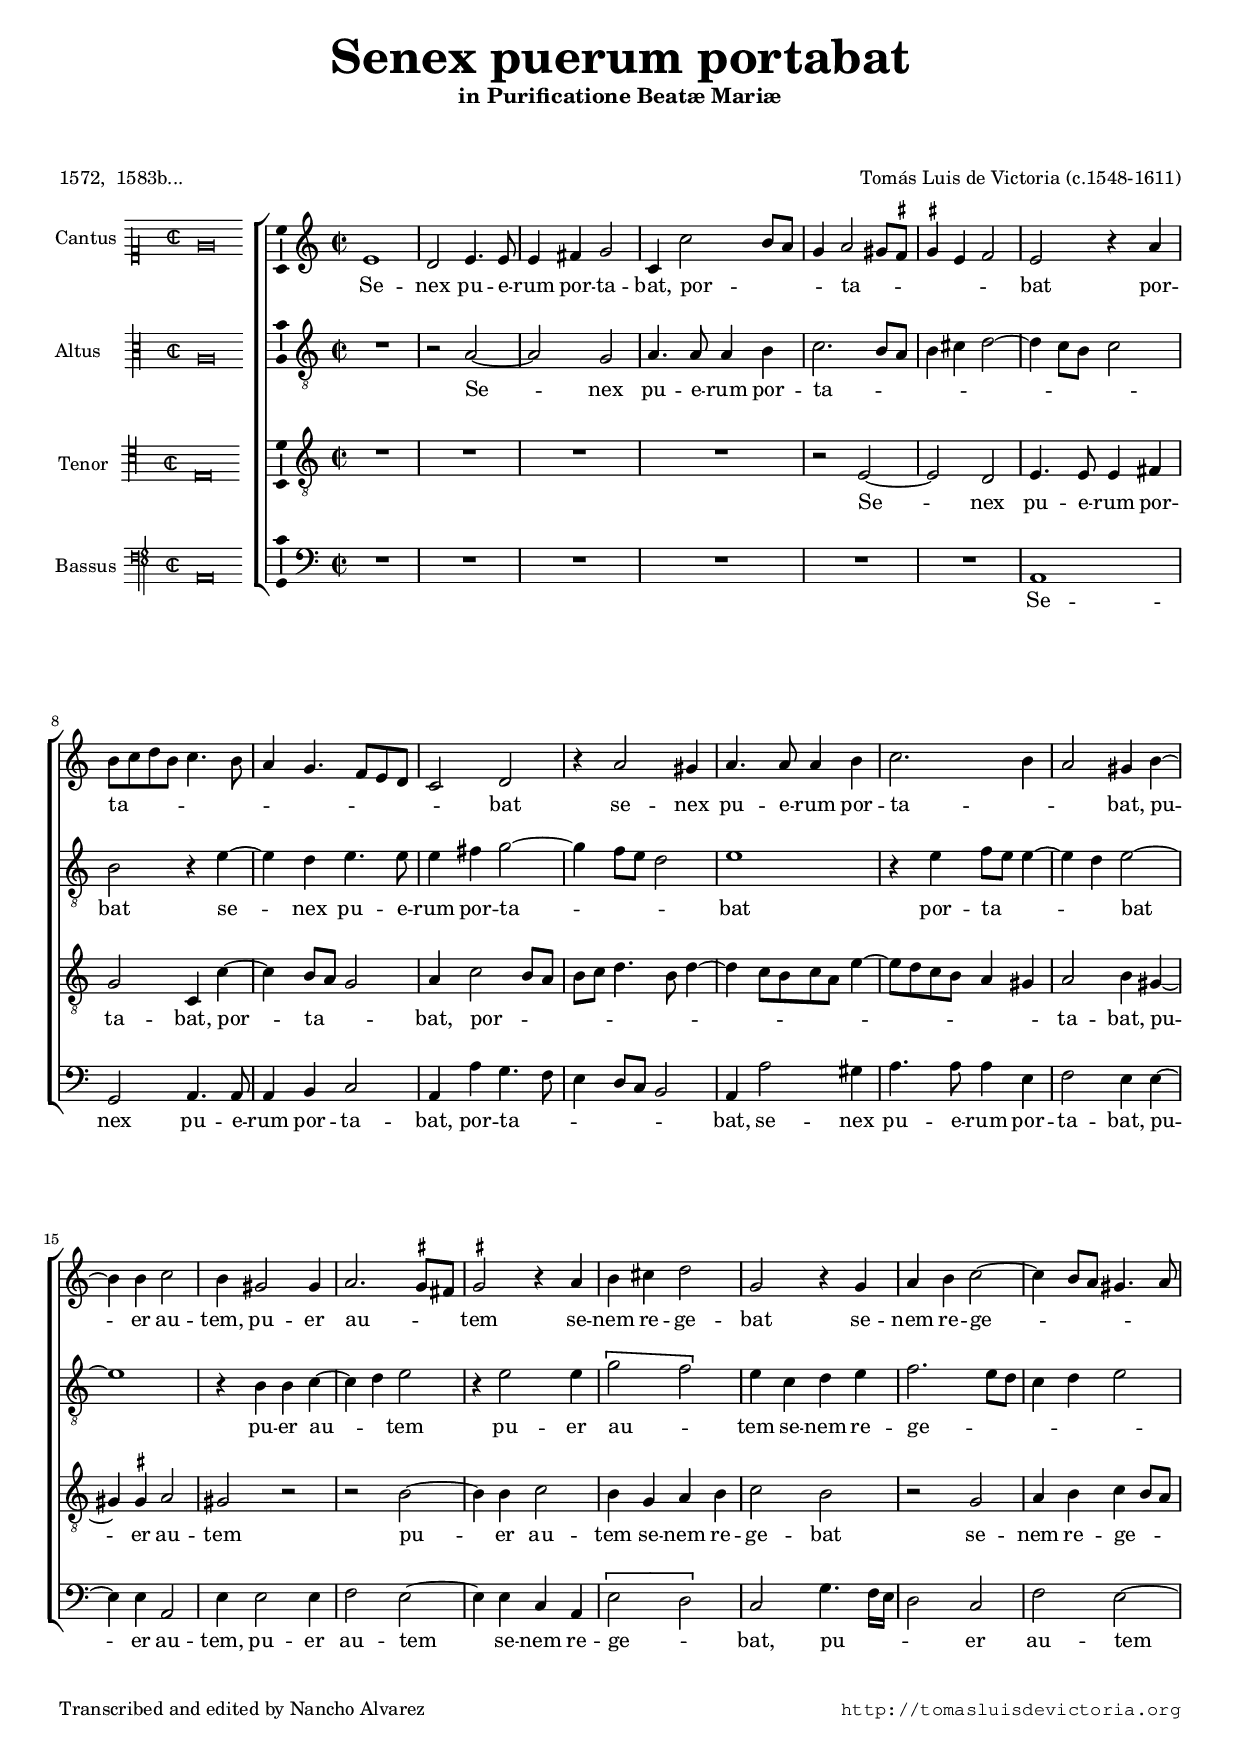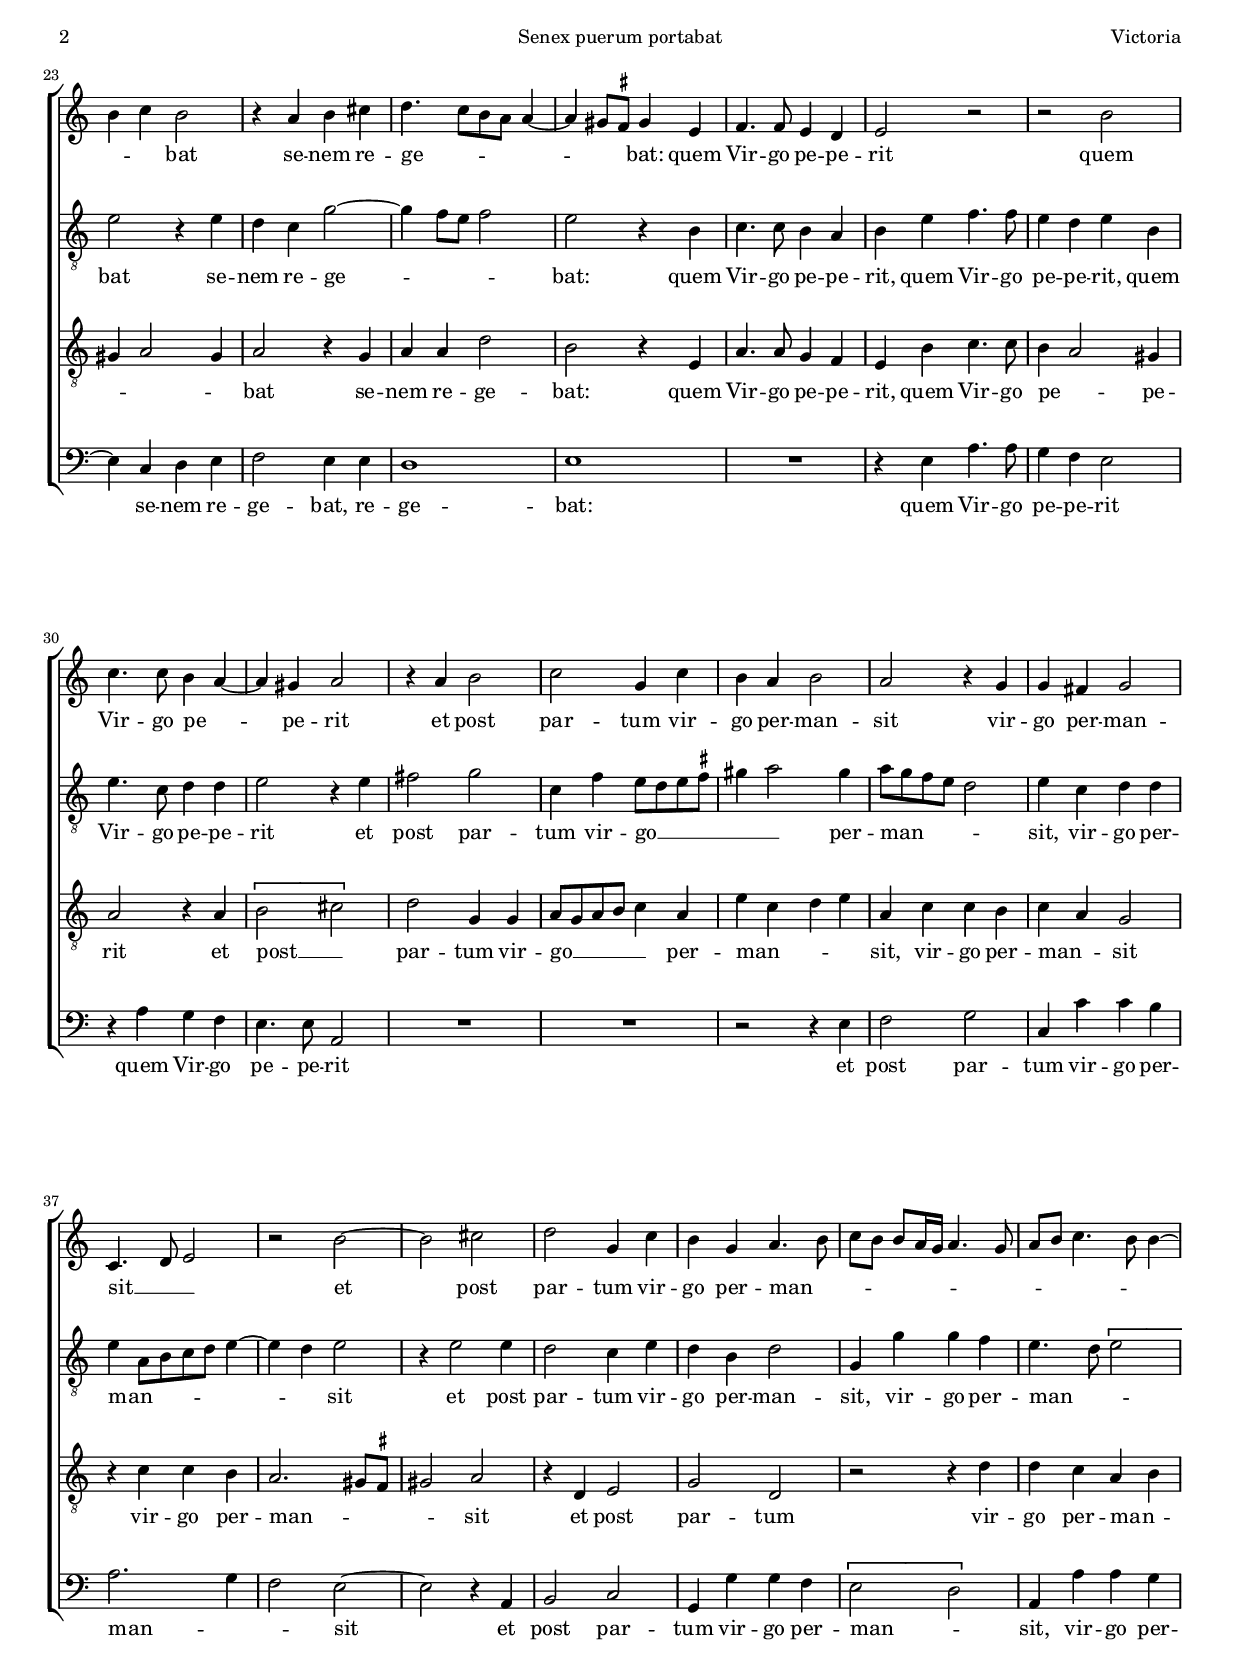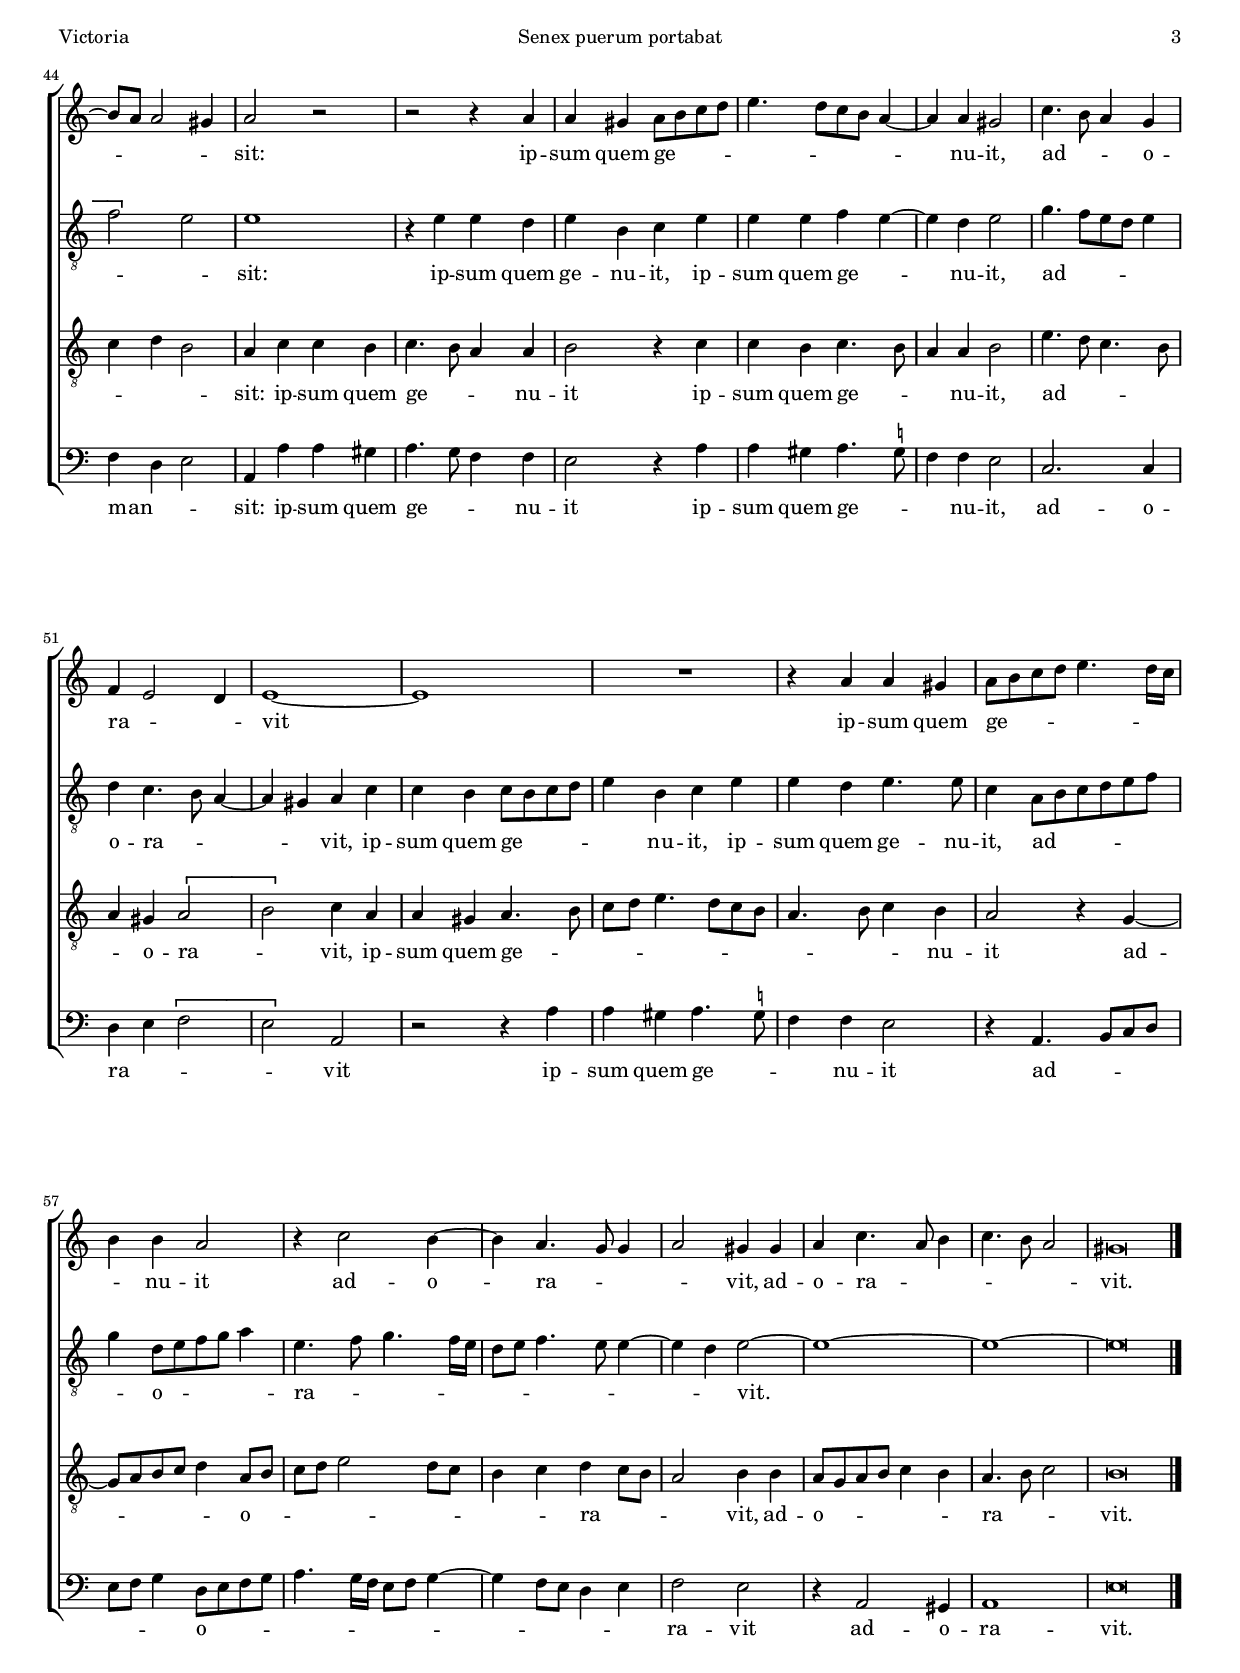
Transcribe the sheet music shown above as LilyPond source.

\version "2.18.0"

#(set-default-paper-size "a4")
#(set-global-staff-size 16.4)
#(ly:set-option 'point-and-click #f)
%mobile -s16 -i3.4

italicas=\override LyricText.font-shape = #'italic
rectas=\override LyricText.font-shape = #'upright
ss=\once \set suggestAccidentals = ##t
incipitwidth = 20

htitle="Senex puerum portabat"
hcomposer="Victoria"

\header {
	title=\markup{\fontsize #4 "Senex puerum portabat"}
	subtitle="in Purificatione Beatæ Mariæ"
	subsubtitle=\markup{\null \vspace #2 }
	composer="Tomás Luis de Victoria (c.1548-1611)"
        pdfauthor=\composer
	%opus="(-)"
	poet="1572,  1583b..."
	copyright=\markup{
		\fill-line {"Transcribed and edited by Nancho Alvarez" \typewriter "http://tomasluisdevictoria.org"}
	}
%	tagline=""
}



global =  {\time  2/2 \key c \major \skip 1*63  \bar "|."}

cantus = {
	e'1 |
	d'2 e'4. e'8 |
	e'4 fis' g'2 |
	c'4 c''2 b'8 a' |
%5
	g'4 a'2 gis'8 \ss fis' |
	\ss gis'4 e' f'2 |
	e' r4 a' |
	b'8 c'' d'' b' c''4. b'8 |
	a'4 g'4. f'8 e' d' |
%10
	c'2 d' |
	r4 a'2 gis'4 |
	a'4. a'8 a'4 b' |
	c''2. b'4 |
	a'2 gis'4 b' ~ |
%15
	b' b' c''2 |
	b'4 gis'2 gis'4 |
	a'2. \ss gis'8 fis' |
	\ss gis'2 r4 a' |
	b' cis'' d''2 |
%20
	g' r4 g' |
	a' b' c''2 ~ |
	c''4 b'8 a' gis'4. a'8 |
	b'4 c'' b'2 |
	r4 a' b' cis'' |
%25
	d''4.  c''8[ b' a'] a'4 ~ |
	a' gis'8 \ss fis' gis'4 e' |
	f'4. f'8 e'4 d' |
	e'2 r |
	r b' |
%30
	c''4. c''8 b'4 a' ~ |
	a' gis' a'2 |
	r4 a' b'2 |
	c'' g'4 c'' |
	b' a' b'2 |
%35
	a' r4 g' |
	g' fis' g'2 |
	c'4. d'8 e'2 |
	r b' ~ |
	b' cis'' |
%40
	d'' g'4 c'' |
	b' g' a'4. b'8 |
	 c''[ b']  b'[ a'16 g'] a'4. g'8 |
	a' b' c''4. b'8 b'4 ~ |
	b'8 a' a'2 gis'4 |
%45
	a'2 r |
	r r4 a' |
	a' gis' a'8 b' c'' d'' |
	e''4.  d''8[ c'' b'] a'4 ~ |
	a' a' gis'2 |
%50
	c''4. b'8 a'4 g' |
	f' e'2 d'4 |
	e'1 ~ |
	e' |
	R |
%55
	r4 a' a' gis' |
	a'8 b' c'' d'' e''4. d''16 c'' |
	b'4 b' a'2 |
	r4 c''2 b'4 ~ |
	b' a'4. g'8 g'4 |
%60
	a'2 gis'4 gis' |
	a' c''4. a'8 b'4 |
%	c''4. b'8 a'2 |
	c''4. b'8 a'2
	gis'\breve*1/2 

}

altus={
	R1 |
	r2 a ~ |
	a g |
	a4. a8 a4 b |
%5
	c'2. b8 a |
	b4 cis' d'2 ~ |
	d'4 c'8 b c'2 |
	b r4 e' ~ |
	e' d' e'4. e'8 |
%10
	e'4 fis' g'2 ~ |
	g'4 f'8 e' d'2 |
	e'1 |
	r4 e' f'8 e' e'4 ~ |
	e' d' e'2 ~ |
%15
	e'1 |
	r4 b b c' ~ |
	c' d' e'2 |
	r4 e'2 e'4 |
	\[g'2 f'\] |
%20
	e'4 c' d' e' |
	f'2. e'8 d' |
	c'4 d' e'2 |
	e' r4 e' |
	d' c' g'2 ~ |
%25
	g'4 f'8 e' f'2 |
	e' r4 b |
	c'4. c'8 b4 a |
	b e' f'4. f'8 |
	e'4 d' e' b |
%30
	e'4. c'8 d'4 d' |
	e'2 r4 e' |
	fis'2 g' |
	c'4 f' e'8 d' e' \ss fis' |
	gis'4 a'2 gis'4 |
%35
	a'8 g' f' e' d'2 |
	e'4 c' d' d' |
	e'  a8[ b c' d'] e'4 ~ |
	e' d' e'2 |
	r4 e'2 e'4 |
%40
	d'2 c'4 e' |
	d' b d'2 |
	g4 g' g' f' |
	e'4. d'8 \[e'2 |
	f'\] e' |
%45
	e'1 |
	r4 e' e' d' |
	e' b c' e' |
	e' e' f' e' ~ |
	e' d' e'2 |
%50
	g'4.  f'8[ e' d'] e'4 |
	d' c'4. b8 a4 ~ |
	a gis a c' |
	c' b c'8 b c' d' |
	e'4 b c' e' |
%55
	e' d' e'4. e'8 |
	c'4 a8[ b c' d' e' f'] |
	g'4  d'8[ e' f' g'] a'4 |
	e'4. f'8 g'4. f'16 e' |
	d'8 e' f'4. e'8 e'4 ~ |
%60
	e' d' e'2 ~ |
	e'1 ~ |
	e' ~ |
	e'\breve*1/2
}

tenor={
	R1 |
	R |
	R |
	R |
%5
	r2 e ~ |
	e d |
	e4. e8 e4 fis |
	g2 c4 c' ~ |
	c' b8 a g2 |
%10
	a4 c'2 b8 a |
	b c' d'4. b8 d'4 ~ |
	d'  c'8[ b c' a] e'4 ~ |
	e'8 d' c' b a4 gis |
	a2 b4 gis ~ |
%15
	gis \ss gis a2 |
	gis r |
	r b ~ |
	b4 b c'2 |
	b4 g a b |
%20
	c'2 b |
	r g |
	a4 b c' b8 a |
	gis4 a2 gis4 |
	a2 r4 g |
%25
	a a d'2 |
	b r4 e |
	a4. a8 g4 f |
	e b c'4. c'8 |
	b4 a2 gis4 |
%30
	a2 r4 a |
	\[b2 cis'\] |
	d' g4 g |
	a8 g a b c'4 a |
	e' c' d' e' |
%35
	a c' c' b |
	c' a g2 |
	r4 c' c' b |
	a2. gis8 \ss fis |
	gis2 a |
%40
	r4 d e2 |
	g d |
	r r4 d' |
	d' c' a b |
	c' d' b2 |
%45
	a4 c' c' b |
	c'4. b8 a4 a |
	b2 r4 c' |
	c' b c'4. b8 |
	a4 a b2 |
%50
	e'4. d'8 c'4. b8 |
	a4 gis \[a2 |
	b\] c'4 a |
	a gis a4. b8 |
	c' d' e'4. d'8 c' b |
%55
	a4. b8 c'4 b |
	a2 r4 g ~ |
	g8 a b c' d'4 a8 b |
	c' d' e'2 d'8 c' |
	b4 c' d' c'8 b |
%60
	a2 b4 b |
	a8 g a b c'4 b |
	a4. b8 c'2 |
	b\breve*1/2
}

bassus={
	R1 |
	R |
	R |
	R |
%5
	R |
	R |
	a, |
	g,2 a,4. a,8 |
	a,4 b, c2 |
%10
	a,4 a g4. f8 |
	e4 d8 c b,2 |
	a,4 a2 gis4 |
	a4. a8 a4 e |
	f2 e4 e ~ |
%15
	e e a,2 |
	e4 e2 e4 |
	f2 e ~ |
	e4 e c a, |
	\[e2 d\] |
%20
	c g4. f16 e |
	d2 c |
	f e ~ |
	e4 c d e |
	f2 e4 e |
%25
	d1 |
	e |
	R |
	r4 e a4. a8 |
	g4 f e2 |
%30
	r4 a g f |
	e4. e8 a,2 |
	R1 |
	R |
	r2 r4 e |
%35
	f2 g |
	c4 c' c' b |
	a2. g4 |
	f2 e ~ |
	e r4 a, |
%40
	b,2 c |
	g,4 g g f |
	\[e2 d\] |
	a,4 a a g |
	f d e2 |
%45
	a,4 a a gis |
	a4. g8 f4 f |
	e2 r4 a |
	a gis a4. \ss g8 |
	f4 f e2 |
%50
	c2. c4 |
	d e \[f2 |
	e\] a, |
	r r4 a |
	a gis a4. \ss g8 |
%55
	f4 f e2 |
	r4 a,4. b,8 c d |
	e f g4 d8 e f g |
	a4. g16 f e8 f g4 ~ |
	g f8 e d4 e |
%60
	f2 e |
	r4 a,2 gis,4 |
	a,1 |
	e\breve*1/2
}



textocantus=\lyricmode {
Se -- nex pu -- e -- rum por -- ta -- bat, por -- _ _ _ ta  -- _ _ _ _ _ bat 
por -- ta -- _ _ _ _ _ _ _ _ _ _ _ bat
se -- nex pu -- e -- rum por -- ta -- _ _ bat,
pu -- _ er au -- tem,
pu -- er au -- _ _ tem
se -- nem re -- ge -- bat
se -- nem re -- ge -- _ _ _ _ _ _ _ bat
se -- nem re -- ge -- _ _ _ _ _ _ _ bat:
quem Vir -- go pe -- pe -- rit
quem Vir -- go pe -- _ _ pe -- rit
et post par -- tum vir -- go per -- man -- sit
vir -- go per -- man -- sit __ _ _
et _ post par -- tum vir -- go per -- man -- _ _ _ _ _ _ _ _ _ _ _ _ _ _ _ _ _ sit:
ip -- sum quem ge -- _ _ _ _ _ _ _ _ _ nu -- it,
ad -- _ _ o -- ra -- _ _ vit _
ip -- sum quem ge -- _ _ _ _ _ _ _ nu -- it
ad -- o -- _ ra -- _ _ _ vit, ad -- o -- ra -- _ _ _ _ _ vit.
}


textoaltus=\lyricmode {
Se -- _ nex pu -- e -- rum por -- ta -- _ _ _ _ _ _ _ _ _ bat 
se -- _ nex pu -- e -- rum por -- ta -- _ _ _ _ bat
por -- ta  -- _ _ _ _ bat _
pu -- er au -- _ _ tem
pu -- er au -- _ tem
se -- nem re -- ge -- _ _ _ _ _ bat
se -- nem re -- ge -- _ _ _ _ bat:
quem Vir -- go pe -- pe -- rit,
quem Vir -- go pe -- pe -- rit,
quem Vir -- go pe -- pe -- rit
et post par -- tum vir -- go __ _ _ _ _ _ per -- man -- _ _ _ _ sit,
vir -- go per -- man -- _ _ _ _ _ _ _ sit 
et post par -- tum vir -- go per -- man -- sit,
vir -- go per -- man -- _ _ _ _ sit:
ip -- sum quem ge -- nu -- it,
ip -- sum quem ge -- _ _ nu -- it,
ad -- _ _ _ _ o -- ra -- _ _ _ _ vit, 
ip -- sum quem ge -- _ _ _ _ nu -- it,
ip -- sum quem ge -- nu -- it, 
ad -- _ _ _ _ _ _ o -- _ _ _ _ ra -- _ _ _ _ _ _ _ _ _ _ _ vit. _ _ _ 
}


textotenor=\lyricmode {
Se -- _ nex pu -- e -- rum por -- ta -- bat, 
por -- _ ta  -- _ _ bat, 
por -- _ _ _ _ _ _ _ _ _ _ _ _ _ _ _ _ _ _ _ ta -- bat,
pu -- _ er au -- tem
pu -- _ er au -- tem
se -- nem re -- ge -- bat
se -- nem re -- ge -- _ _ _ _ _ bat
se -- nem re -- ge -- bat:
quem Vir -- go pe -- pe -- rit,
quem Vir -- go pe -- _ pe -- rit
et post __ _ par -- tum vir -- go __ _ _ _ _ per -- man -- _ _ _ sit,
vir -- go per -- man --  _ sit
vir -- go per -- man -- _ _ _ sit
et post par -- tum vir -- go per -- man -- _ _ _ _ sit:
ip -- sum quem ge -- _ _ nu -- it
ip -- sum quem ge -- _ _ nu -- it,
ad -- _ _ _ _ o -- ra -- _ vit, 
ip -- sum quem ge -- _ _ _ _ _ _ _ _ _ _ nu -- it
ad -- _ _ _ _ _ o -- _ _ _ _ _ _ _ _ ra --  _ _ _ vit, 
ad -- o -- _ _ _ _ _ ra -- _ _ vit.
}


textobassus=\lyricmode { 
Se -- nex pu -- e -- rum por -- ta -- bat, 
por -- ta  -- _ _ _ _ _ bat, 
se -- nex pu -- e -- rum por -- ta -- bat, 
pu -- _ er au -- tem,
pu -- er au -- tem _ 
se -- nem re -- ge -- _ bat,
pu -- _ _ _ er au -- tem _ se -- nem re -- ge -- bat,
re -- ge -- bat:
quem Vir -- go pe -- pe -- rit
quem Vir -- go pe -- pe -- rit
et post par -- tum vir -- go per -- man -- _ _ sit _
et post par -- tum vir -- go per -- man -- _ sit,
vir -- go per -- man -- _ _ sit:
ip -- sum quem ge -- _ _ nu -- it
ip -- sum quem ge -- _ _ nu -- it,
ad -- o -- ra -- _ _ _ vit 
ip -- sum quem ge -- _ _ nu -- it
ad -- _ _ _ _ _ _ o -- _ _ _ _ _ _ _ _ _ _ _ _ _ _ ra -- vit 
ad -- o -- ra -- vit.
}



incipitcantus=\markup{
	\score{
		{ 
		\set Staff.instrumentName="Cantus "
		\override NoteHead.style = #'neomensural
		\override Rest.style = #'neomensural
		\override Staff.TimeSignature.style = #'neomensural
		\cadenzaOn 
		\clef "petrucci-c1"
		\key c \major
		\time 2/2
		e'\breve
		} 
	\layout {
		\context {\Voice
			\remove Ligature_bracket_engraver
			\consists Mensural_ligature_engraver
		}
		line-width=\incipitwidth
		indent = 0
	}
	}
}


incipitaltus=\markup{
	\score{
		{ 
		\set Staff.instrumentName="Altus    "
		\override NoteHead.style = #'neomensural 
		\override Rest.style = #'neomensural
		\override Staff.TimeSignature.style = #'neomensural
		\cadenzaOn 
		\clef "petrucci-c3"
		\key c \major
		\time 2/2
		a\breve
		} 
	\layout {
		\context {\Voice
			\remove Ligature_bracket_engraver
			\consists Mensural_ligature_engraver
		}
		line-width=\incipitwidth
		indent = 0
	}
	}
}


incipittenor=\markup{
	\score{
		{ 
		\set Staff.instrumentName="Tenor  "
		\override NoteHead.style = #'neomensural 
		\override Rest.style = #'neomensural
		\override Staff.TimeSignature.style = #'neomensural
		\cadenzaOn 
		\clef "petrucci-c4"
		\key c \major
		\time 2/2
		e\breve
		} 
	\layout {
		\context {\Voice
			\remove Ligature_bracket_engraver
			\consists Mensural_ligature_engraver
		}
		line-width=\incipitwidth
		indent=0
	}
	}
}


incipitbassus=\markup{
	\score{
		{ 
		\set Staff.instrumentName="Bassus "
		\override NoteHead.style = #'neomensural 
		\override Rest.style = #'neomensural
		\override Staff.TimeSignature.style = #'neomensural
		\cadenzaOn 
		\clef "petrucci-f4"
		\key c \major
		\time 2/2
		a,\breve
		} 
	\layout {
		\context {\Voice
			\remove Ligature_bracket_engraver
			\consists Mensural_ligature_engraver
		}
		line-width=\incipitwidth
		indent = 0
	}
	}
}



\score {\transpose c' c'{
\new ChoirStaff<<

	\new Staff <<\global
	\new Voice="v1" {
		\set Staff.instrumentName=\incipitcantus
		\clef "treble"
		\cantus }
	\new Lyrics \lyricsto "v1" {\textocantus }
	>>

	
	\new Staff << \global
	\new Voice="v2" {
		\set Staff.instrumentName=\incipitaltus
		\clef "G_8" 
		\altus}
	\new Lyrics \lyricsto "v2" {\textoaltus }
	>>

	
	\new Staff <<\global
	\new Voice="v3" {
		\set Staff.instrumentName=\incipittenor
		\clef "G_8"
		\tenor }
	\new Lyrics \lyricsto "v3" {\textotenor }
	>>
	

	\new Staff <<\global
	\new Voice="v4" {
		\set Staff.instrumentName=\incipitbassus
		\clef "bass" 
		\bassus }
	\new Lyrics \lyricsto "v4" {\textobassus }
	>>
	
>>

	}%transpose

\layout{ 
	\context {\Lyrics 
		\override VerticalAxisGroup.staff-affinity = #UP
		\override VerticalAxisGroup.nonstaff-relatedstaff-spacing =
			#'((basic-distance . 0) (minimum-distance . 0) (padding . 1))
		\override LyricText.font-size = #1.2
		\override LyricHyphen.minimum-distance = #0.5
	}
	\context {\Score 
		tempoHideNote = ##t
		\override BarNumber.padding = #2 
	}
	\context {\Voice 
		melismaBusyProperties = #'()
		%autoBeaming = ##f
	}
	\context {\Staff 
                %\RemoveEmptyStaves
                %\override VerticalAxisGroup.remove-first = ##t
		\override VerticalAxisGroup.staff-staff-spacing =
			#'((basic-distance . 11) (minimum-distance . 0) (padding . 1))
		\consists Ambitus_engraver 
		\override LigatureBracket.padding = #1
	}
}

%\midi { \mtempo }

}


\paper{
	evenHeaderMarkup=\markup  \fill-line { \fromproperty #'page:page-number-string \htitle \hcomposer }
	oddHeaderMarkup= \markup  \fill-line { \on-the-fly #not-first-page \hcomposer \on-the-fly #not-first-page \htitle \on-the-fly #not-first-page \fromproperty #'page:page-number-string }
	%system-count=20
	%page-count = 8
	ragged-last-bottom = ##f
	indent=3.5\cm
	system-system-spacing =
	#'((basic-distance . 20) (minimum-distance . 0) (padding . 5))
	top-system-spacing = % header
	#'((basic-distance . 8) (minimum-distance . 0) (padding . 0))
	last-bottom-spacing = % footer
	#'((basic-distance . 12) (minimum-distance . 0) (padding . 0))
        markup-system-spacing.padding = #1.5
}
